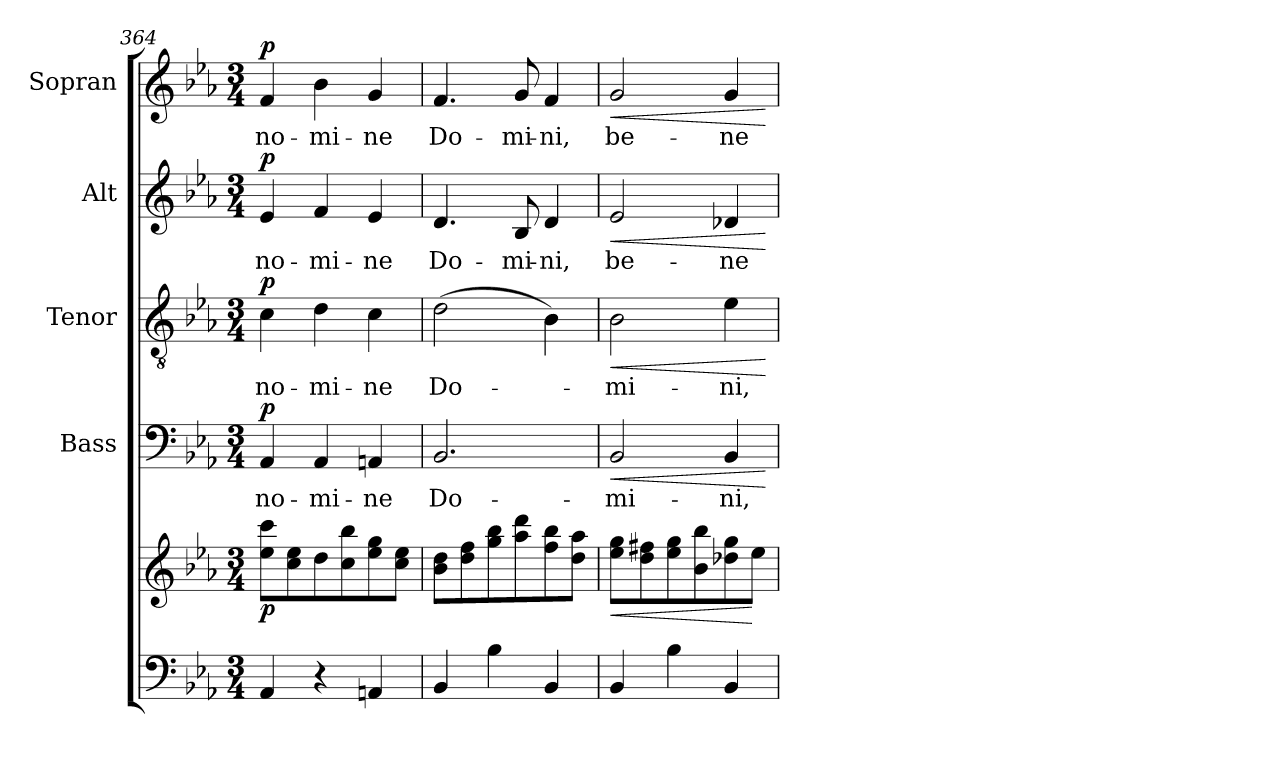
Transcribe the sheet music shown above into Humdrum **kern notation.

**kern	**kern	**dynam	**kern	**text	**dynam	**kern	**text	**dynam	**kern	**text	**dynam	**kern	**text	**dynam
*part5	*part5	*part5	*part4	*part4	*part4	*part3	*part3	*part3	*part2	*part2	*part2	*part1	*part1	*part1
*staff6	*staff5	*staff5/6	*staff4	*staff4	*staff4	*staff3	*staff3	*staff3	*staff2	*staff2	*staff2	*staff1	*staff1	*staff1
*	*	*	*I"Bass	*	*	*I"Tenor	*	*	*I"Alt	*	*	*I"Sopran	*	*
*	*	*	*I'B.	*	*	*I'T.	*	*	*I'A.	*	*	*I'S.	*	*
*clefF4	*clefG2	*	*clefF4	*	*	*clefGv2	*	*	*clefG2	*	*	*clefG2	*	*
*k[b-e-a-]	*k[b-e-a-]	*	*k[b-e-a-]	*	*	*k[b-e-a-]	*	*	*k[b-e-a-]	*	*	*k[b-e-a-]	*	*
*E-:	*E-:	*	*E-:	*	*	*E-:	*	*	*E-:	*	*	*E-:	*	*
*M3/4	*M3/4	*	*M3/4	*	*	*M3/4	*	*	*M3/4	*	*	*M3/4	*	*
=364	=364	=364	=364	=364	=364	=364	=364	=364	=364	=364	=364	=364	=364	=364
!	!	!LO:DY:b	!	!LO:LY:b	!LO:DY:a	!	!LO:LY:b	!LO:DY:a	!	!LO:LY:b	!LO:DY:a	!	!LO:LY:b	!LO:DY:a
4AA-/	8ee-\ 8ccc\L	p	4AA-/	no-	p	4c\	no-	p	4e-/	no-	p	4f/	no-	p
.	8cc\ 8ee-\	.	.	.	.	.	.	.	.	.	.	.	.	.
!	!	!	!	!LO:LY:b	!	!	!LO:LY:b	!	!	!LO:LY:b	!	!	!LO:LY:b	!
4r	8dd\	.	4AA-/	-mi-	.	4d\	-mi-	.	4f/	-mi-	.	4b-\	-mi-	.
.	8cc\ 8bb-\	.	.	.	.	.	.	.	.	.	.	.	.	.
!	!	!	!	!LO:LY:b	!	!	!LO:LY:b	!	!	!LO:LY:b	!	!	!LO:LY:b	!
4AAn/	8ee-\ 8gg\	.	4AAn/	-ne	.	4c\	-ne	.	4e-/	-ne	.	4g/	-ne	.
.	8cc\ 8ee-\J	.	.	.	.	.	.	.	.	.	.	.	.	.
=365	=365	=365	=365	=365	=365	=365	=365	=365	=365	=365	=365	=365	=365	=365
!	!	!	!	!LO:LY:b	!	!	!LO:LY:b	!	!	!LO:LY:b	!	!	!LO:LY:b	!
4BB-/	8b-\ 8dd\L	.	2.BB-/	Do-	.	(>2d\	Do-	.	4.d/	Do-	.	4.f/	Do-	.
.	8dd\ 8ff\	.	.	.	.	.	.	.	.	.	.	.	.	.
4B-\	8gg\ 8bb-\	.	.	.	.	.	.	.	.	.	.	.	.	.
!	!	!	!	!	!	!	!	!	!	!LO:LY:b	!	!	!LO:LY:b	!
.	8aa-\ 8ddd\	.	.	.	.	.	.	.	8B-/	-mi-	.	8g/	-mi-	.
!	!	!	!	!	!	!	!	!	!	!LO:LY:b	!	!	!LO:LY:b	!
4BB-/	8ff\ 8bb-\	.	.	.	.	4B-\)	.	.	4d/	-ni,	.	4f/	-ni,	.
.	8dd\ 8aa-\J	.	.	.	.	.	.	.	.	.	.	.	.	.
=366	=366	=366	=366	=366	=366	=366	=366	=366	=366	=366	=366	=366	=366	=366
!	!	!LO:HP:b	!	!LO:LY:b	!LO:HP:b	!	!LO:LY:b	!LO:HP:b	!	!LO:LY:b	!LO:HP:b	!	!LO:LY:b	!LO:HP:b
4BB-/	8ee-\ 8gg\L	<	2BB-/	-mi-	<	2B-\	-mi-	<	2e-/	be-	<	2g/	be-	<
.	8dd\ 8ff#X\	.	.	.	.	.	.	.	.	.	.	.	.	.
4B-\	8ee-\ 8gg\	.	.	.	.	.	.	.	.	.	.	.	.	.
.	8b-\ 8bb-\	.	.	.	.	.	.	.	.	.	.	.	.	.
!	!	!	!	!LO:LY:b	!	!	!LO:LY:b	!	!	!LO:LY:b	!	!	!LO:LY:b	!
4BB-/	8dd-X\ 8gg\	.	4BB-/	-ni,	.	4e-\	-ni,	.	4d-X/	-ne-	.	4g/	-ne-	.
.	8ee-\J	[	.	.	.	.	.	.	.	.	.	.	.	.
.	.	.	.	.	[	.	.	[	.	.	[	.	.	[
=	=	=	=	=	=	=	=	=	=	=	=	=	=	=
*-	*-	*-	*-	*-	*-	*-	*-	*-	*-	*-	*-	*-	*-	*-
